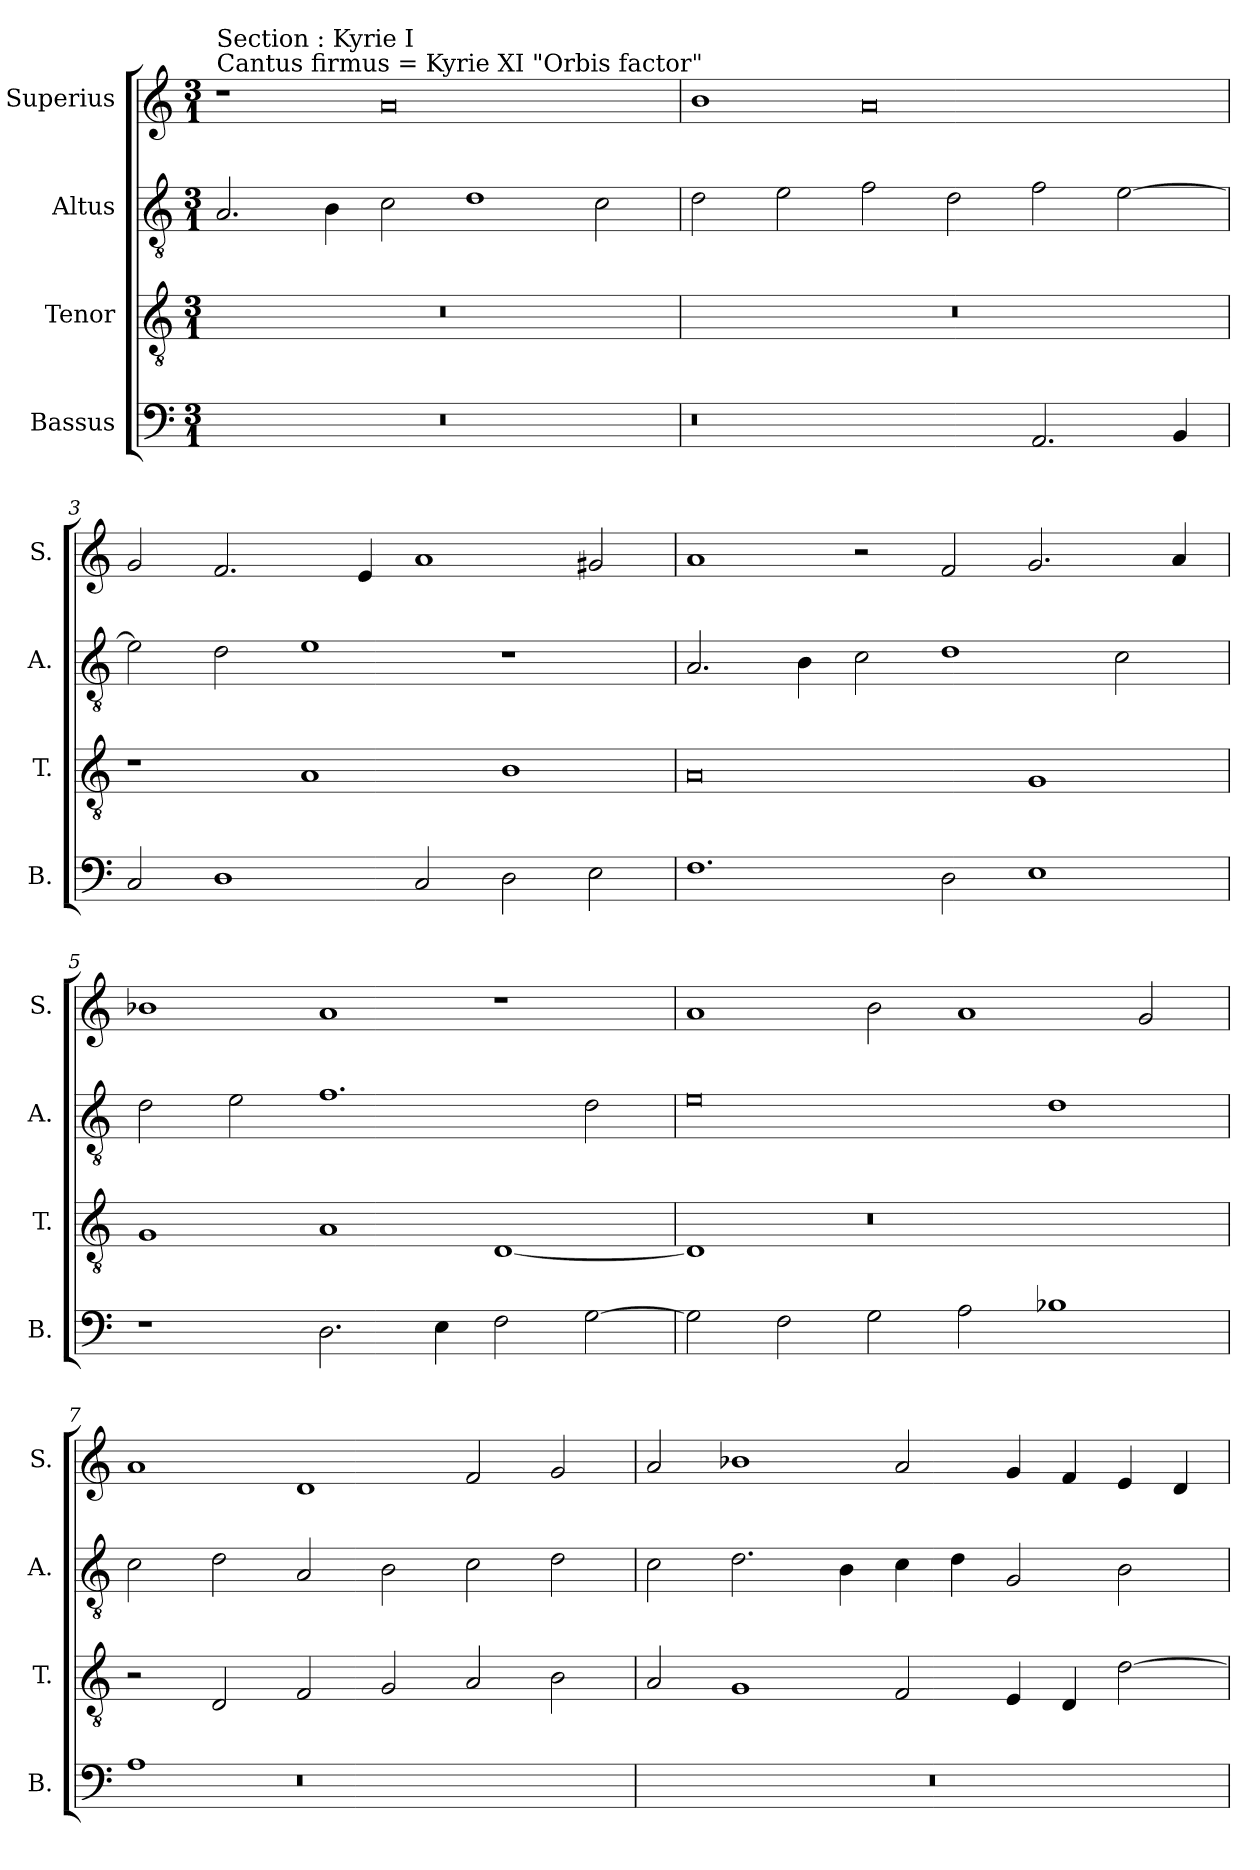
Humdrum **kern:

**kern	**kern	**kern	**kern
*part4	*part3	*part2	*part1
*staff4	*staff3	*staff2	*staff1
*I"Bassus	*I"Tenor	*I"Altus	*I"Superius
*I'B.	*I'T.	*I'A.	*I'S.
*clefF4	*clefGv2	*clefGv2	*clefG2
*k[]	*k[]	*k[]	*k[]
*M3/1	*M3/1	*M3/1	*M3/1
=1	=1	=1	=1
!	!	!	!LO:TX:a:t=Cantus firmus = Kyrie XI "Orbis factor"
!	!	!	!LO:TX:a:t=Section &colon; Kyrie I
0.r	0.r	2.A/	1r
.	.	4B\	.
.	.	2c\	0a
.	.	1d	.
.	.	2c\	.
=2	=2	=2	=2
0r	0.r	2d\	1b
.	.	2e\	.
.	.	2f\	0a
.	.	2d\	.
2.AA/	.	2f\	.
.	.	[2e\	.
4BB/	.	.	.
=3	=3	=3	=3
2C/	1r	2e\]	2g/
1D	.	2d\	2.f/
.	1A	1e	.
.	.	.	4e/
2C/	.	.	1a
2D\	1B	1r	.
2E\	.	.	2g#i/
=4	=4	=4	=4
1.F	0A	2.A/	1a
.	.	4B\	.
.	.	2c\	2r
2D\	.	1d	2f/
1E	1G	.	2.g/
.	.	2c\	.
.	.	.	4a/
!!LO:LB:g=z
=5	=5	=5	=5
1r	1G	2d\	1b-i
.	.	2e\	.
2.D\	1A	1.f	1a
4E\	.	.	.
2F\	[1D	.	1r
[2G\	.	2d\	.
=6	=6	=6	=6
2G\]	1D]	0e	1a
2F\	.	.	.
2G\	0r	.	2b\
2A\	.	.	1a
1B-i	.	1d	.
.	.	.	2g/
=7	=7	=7	=7
1A	2r	2c\	1a
.	2D/	2d\	.
0r	2F/	2A/	1d
.	2G/	2B\	.
.	2A/	2c\	2f/
.	2B\	2d\	2g/
=8	=8	=8	=8
0.r	2A/	2c\	2a/
.	1G	2.d\	1b-i
.	.	4B\	.
.	2F/	4c\	2a/
.	.	4d\	.
.	4E/	2G/	4g/
.	4D/	.	4f/
.	[2d\	2B\	4e/
.	.	.	4d/
=	=	=	=
*-	*-	*-	*-
